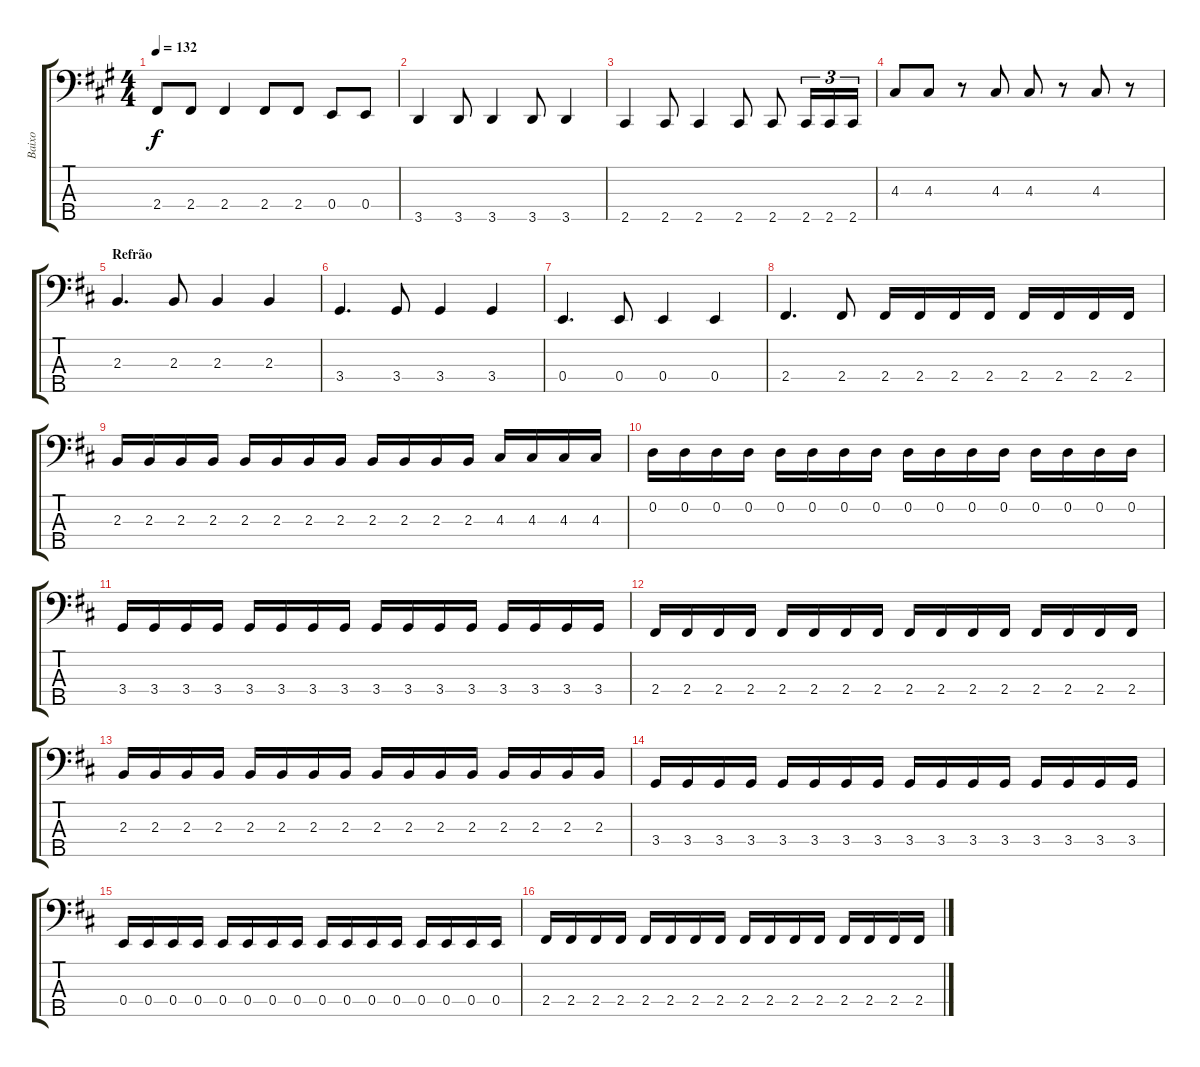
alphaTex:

\track ("Baixo" "Baixo") {instrument electricbassfinger}
\staff {score tabs}
\tuning (G2 D2 A1 E1 B0) {hide}
\ts (4 4)
\tempo 132
\clef f4
\ks f#minor
2.4{t}.8{dy f} 2.4.8 2.4.4 2.4.8 2.4.8 0.4.8 0.4.8 |
3.5.4 3.5.8 3.5.4 3.5.8 3.5.4 |
2.5.4 2.5.8 2.5.4 2.5.8 2.5.8 2.5.16{tu (3 2)} 2.5.16{tu (3 2)} 2.5.16{tu (3 2)} |
4.3.8 4.3.8 r.8 4.3.8 4.3.8 r.8 4.3.8 r.8 |
\section ("" "Refrão")
\ks bminor
2.3.4{d} 2.3.8 2.3.4 2.3.4 |
3.4.4{d} 3.4.8 3.4.4 3.4.4 |
0.4.4{d} 0.4.8 0.4.4 0.4.4 |
2.4.4{d} 2.4.8 2.4.16 2.4.16 2.4.16 2.4.16 2.4.16 2.4.16 2.4.16 2.4.16 |
2.3.16 2.3.16 2.3.16 2.3.16 2.3.16 2.3.16 2.3.16 2.3.16 2.3.16 2.3.16 2.3.16 2.3.16 4.3.16 4.3.16 4.3.16 4.3.16 |
0.2.16 0.2.16 0.2.16 0.2.16 0.2.16 0.2.16 0.2.16 0.2.16 0.2.16 0.2.16 0.2.16 0.2.16 0.2.16 0.2.16 0.2.16 0.2.16 |
3.4.16 3.4.16 3.4.16 3.4.16 3.4.16 3.4.16 3.4.16 3.4.16 3.4.16 3.4.16 3.4.16 3.4.16 3.4.16 3.4.16 3.4.16 3.4.16 |
2.4.16 2.4.16 2.4.16 2.4.16 2.4.16 2.4.16 2.4.16 2.4.16 2.4.16 2.4.16 2.4.16 2.4.16 2.4.16 2.4.16 2.4.16 2.4.16 |
2.3.16 2.3.16 2.3.16 2.3.16 2.3.16 2.3.16 2.3.16 2.3.16 2.3.16 2.3.16 2.3.16 2.3.16 2.3.16 2.3.16 2.3.16 2.3.16 |
3.4.16 3.4.16 3.4.16 3.4.16 3.4.16 3.4.16 3.4.16 3.4.16 3.4.16 3.4.16 3.4.16 3.4.16 3.4.16 3.4.16 3.4.16 3.4.16 |
0.4.16 0.4.16 0.4.16 0.4.16 0.4.16 0.4.16 0.4.16 0.4.16 0.4.16 0.4.16 0.4.16 0.4.16 0.4.16 0.4.16 0.4.16 0.4.16 |
2.4.16 2.4.16 2.4.16 2.4.16 2.4.16 2.4.16 2.4.16 2.4.16 2.4.16 2.4.16 2.4.16 2.4.16 2.4.16 2.4.16 2.4.16 2.4.16
